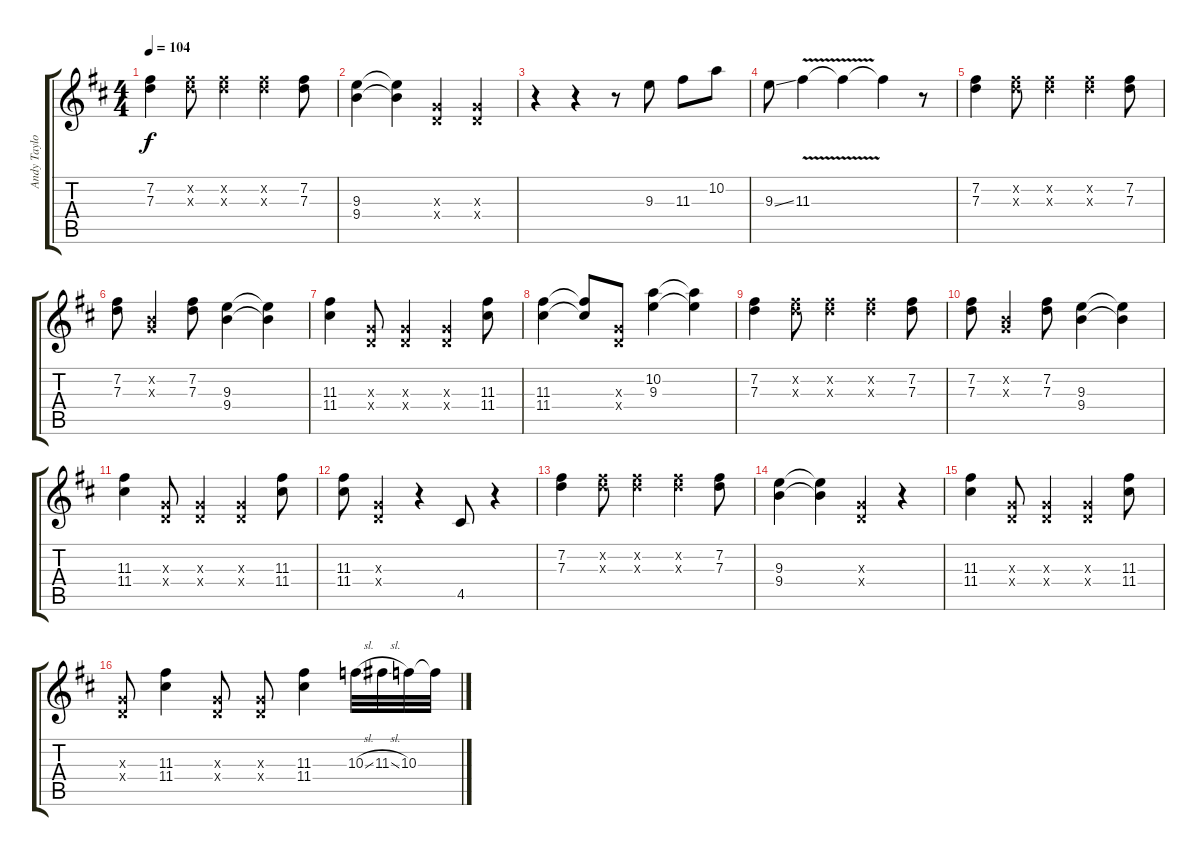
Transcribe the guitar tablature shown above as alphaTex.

\track ("Andy Taylor/Warren Curcullio" "Andy Taylo") {instrument overdrivenguitar}
\staff {score tabs}
\tuning (E4 B3 G3 D3 A2 E2) {hide}
\ts (4 4)
\tempo 104
\clef g2
\ks d
(7.2 7.3).4{dy f volume 9 balance 16 instrument overdrivenguitar} (7.2{x} 7.3{x}).8 (7.2{x} 7.3{x}).4 (7.2{x} 7.3{x}).4 (7.2 7.3).8 |
(9.3 9.4).4 (9.3{t} 9.4{t}).4 (0.3{x} 0.4{x}).4 (0.3{x} 0.4{x}).4 |
r.4 r.4 r.8 9.3.8 11.3.8 10.2.8 |
9.3{ss}.8 11.3{v}.4 11.3{t}.4 11.3{t}.4 r.8 |
(7.2 7.3).4{volume 9 balance 16 instrument overdrivenguitar} (7.2{x} 7.3{x}).8 (7.2{x} 7.3{x}).4 (7.2{x} 7.3{x}).4 (7.2 7.3).8 |
(7.2 7.3).8 (0.2{x} 0.3{x}).4 (7.2 7.3).8 (9.3 9.4).4 (9.3{t} 9.4{t}).4 |
(11.3 11.4).4 (0.3{x} 0.4{x}).8 (0.3{x} 0.4{x}).4 (0.3{x} 0.4{x}).4 (11.3 11.4).8 |
(11.3 11.4).4 (11.3{t} 11.4{t}).8 (0.3{x} 0.4{x}).8 (10.2 9.3).4 (10.2{t} 9.3{t}).4 |
(7.2 7.3).4{volume 9 balance 16 instrument overdrivenguitar} (7.2{x} 7.3{x}).8 (7.2{x} 7.3{x}).4 (7.2{x} 7.3{x}).4 (7.2 7.3).8 |
(7.2 7.3).8 (0.2{x} 0.3{x}).4 (7.2 7.3).8 (9.3 9.4).4 (9.3{t} 9.4{t}).4 |
(11.3 11.4).4 (0.3{x} 0.4{x}).8 (0.3{x} 0.4{x}).4 (0.3{x} 0.4{x}).4 (11.3 11.4).8 |
(11.3 11.4).8 (0.3{x} 0.4{x}).4 r.4 4.5.8 r.4 |
(7.2 7.3).4{volume 9 balance 16 instrument overdrivenguitar} (7.2{x} 7.3{x}).8 (7.2{x} 7.3{x}).4 (7.2{x} 7.3{x}).4 (7.2 7.3).8 |
(9.3 9.4).4 (9.3{t} 9.4{t}).4 (0.3{x} 0.4{x}).4 r.4 |
(11.3 11.4).4 (0.3{x} 0.4{x}).8 (0.3{x} 0.4{x}).4 (0.3{x} 0.4{x}).4 (11.3 11.4).8 |
(0.3{x} 0.4{x}).8 (11.3 11.4).4 (0.3{x} 0.4{x}).8 (0.3{x} 0.4{x}).8 (11.3 11.4).4 10.3{sl}.32 11.3{sl}.32 10.3.32 10.3{t}.32
